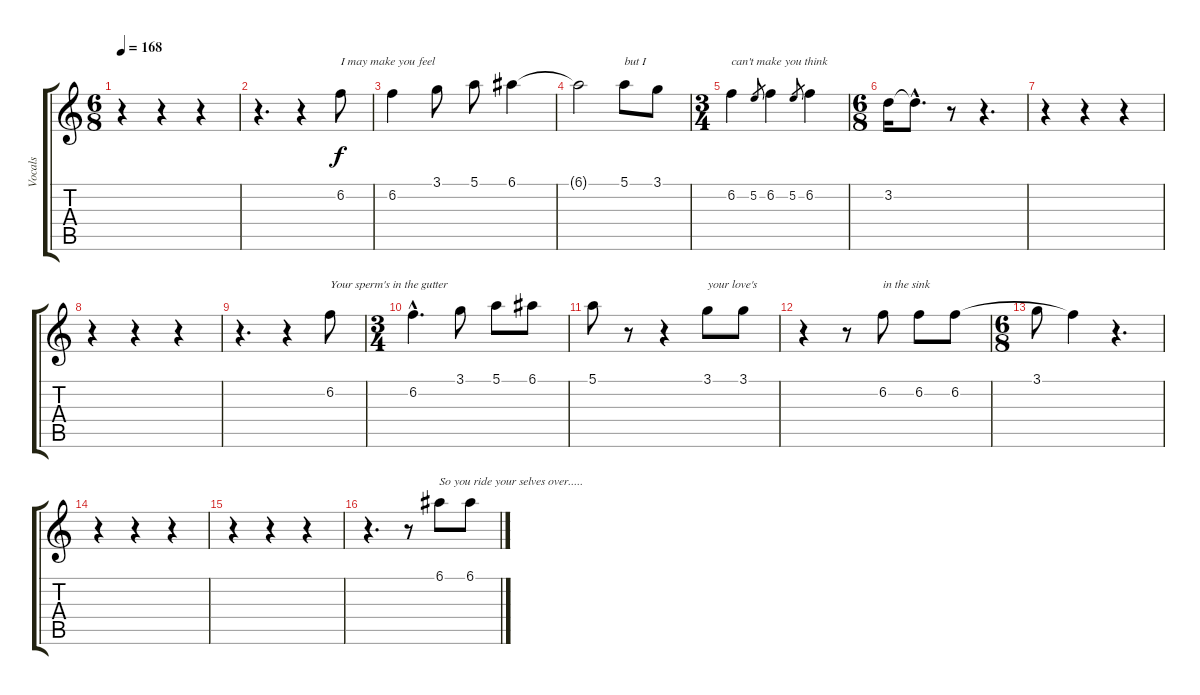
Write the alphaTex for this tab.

\track ("Vocals" "Vocals") {instrument acousticguitarnylon}
\staff {score tabs}
\tuning (E4 B3 G3 D3 A2 E2) {hide}
\ts (6 8)
\tempo 168
\clef g2
\ks c
r.4{dy f} r.4 r.4 |
r.4{d} r.4 6.2.8{txt "I may make you feel"} |
6.2.4 3.1.8 5.1.8 6.1.4 |
6.1{t}.2 5.1.8{txt "but I"} 3.1.8 |
\ts (3 4)
6.2.4{txt "can't make you think"} 5.2.8{gr} 6.2.4 5.2.8{gr} 6.2.4 |
\ts (6 8)
3.2.16 3.2{hac t}.8{d} r.8 r.4{d} |
r.4 r.4 r.4 |
r.4 r.4 r.4 |
r.4{d} r.4 6.2.8{txt "Your sperm's in the gutter"} |
\ts (3 4)
6.2{hac}.4{d} 3.1.8 5.1.8 6.1.8 |
5.1.8 r.8 r.4 3.1.8{txt "your love's "} 3.1.8 |
r.4 r.8 6.2.8{txt "in the sink"} 6.2.8 6.2.8 |
\ts (6 8)
3.1.8 6.2{t}.4 r.4{d} |
r.4 r.4 r.4 |
r.4 r.4 r.4 |
r.4{d} r.8 6.1.8{txt "So you ride your selves over....."} 6.1.8
